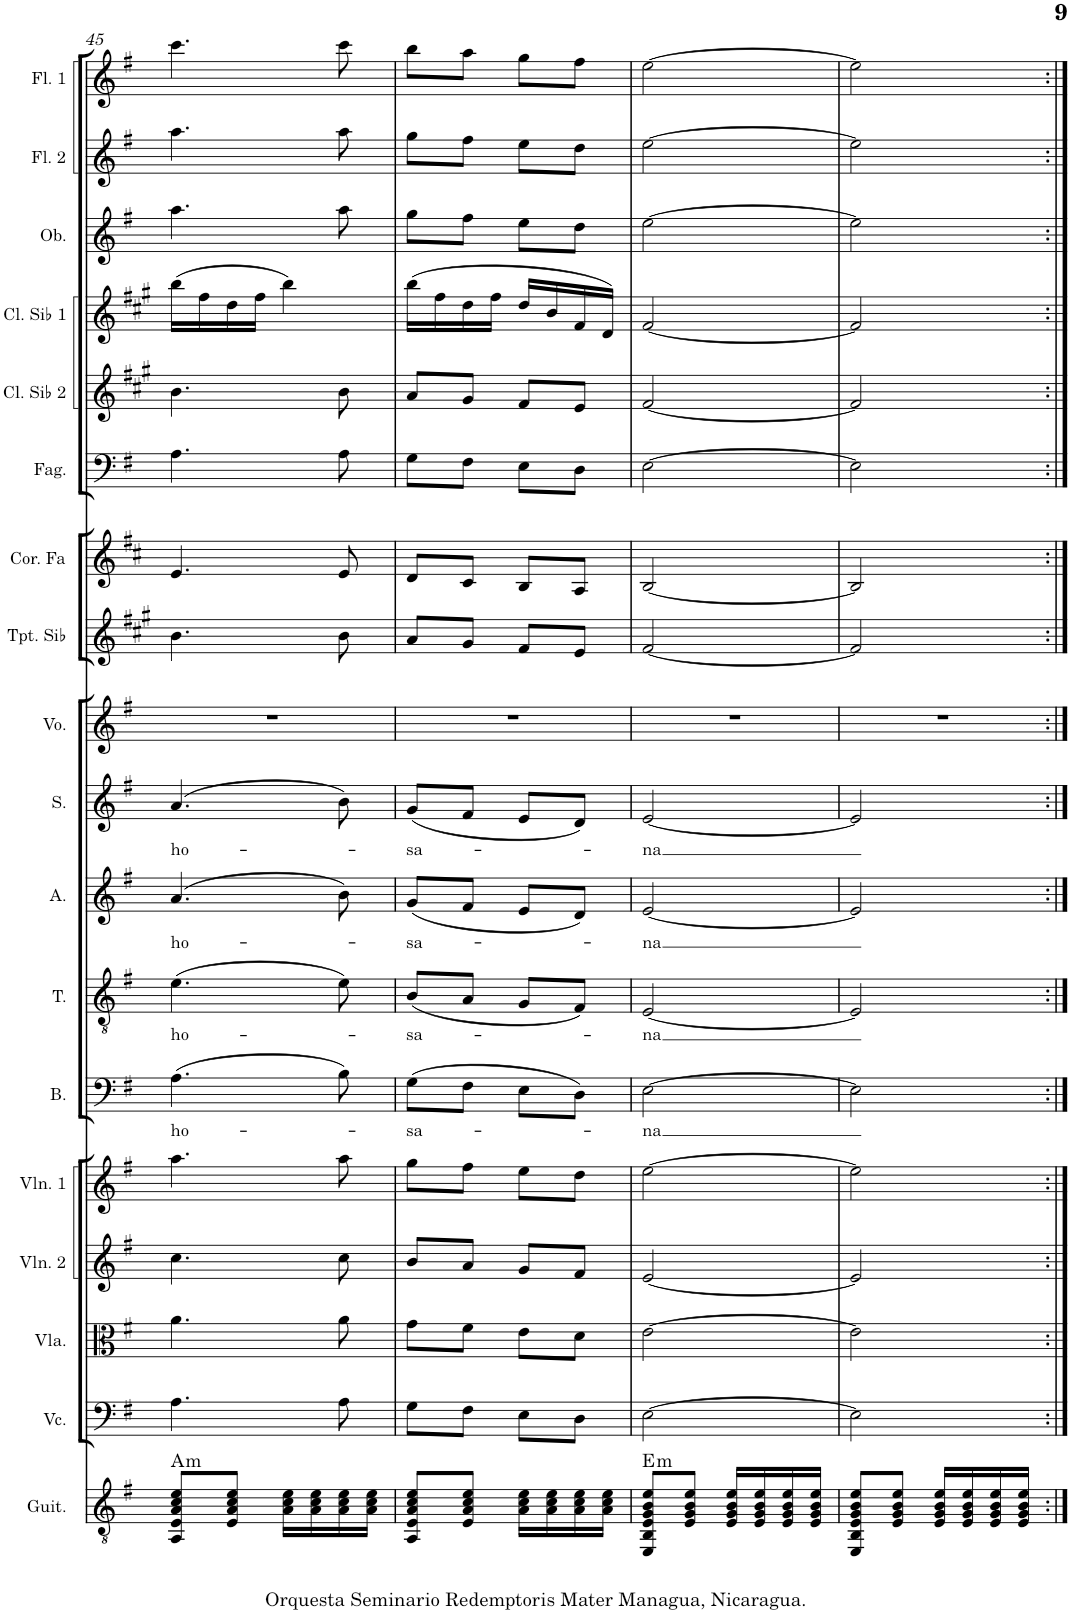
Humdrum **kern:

**kern	**harte	**kern	**kern	**kern	**kern	**kern	**text	**kern	**text	**kern	**text	**kern	**text	**kern	**kern	**kern	**kern	**kern	**kern	**kern	**kern	**kern
*part18	*part18	*part17	*part16	*part15	*part14	*part13	*part13	*part12	*part12	*part11	*part11	*part10	*part10	*part9	*part8	*part7	*part6	*part5	*part4	*part3	*part2	*part1
*staff18	*	*staff17	*staff16	*staff15	*staff14	*staff13	*staff13	*staff12	*staff12	*staff11	*staff11	*staff10	*staff10	*staff9	*staff8	*staff7	*staff6	*staff5	*staff4	*staff3	*staff2	*staff1
*I"Guitarra clásica	*	*I"Violonchelo	*I"Viola	*I"Violín 2	*I"Violín 1	*I"Bajo	*	*I"Tenor	*	*I"Alto	*	*I"Soprano	*	*I"Voz	*I"Trompeta en Sib	*I"Corno en Fa	*I"Fagot	*I"Clarinete en Sib 2	*I"Clarinete en Sib 1	*I"Oboe	*I"Flauta 2	*I"Flauta 1
*I'Guit.	*	*I'Vc.	*I'Vla.	*I'Vln. 2	*I'Vln. 1	*I'B.	*	*I'T.	*	*I'A.	*	*I'S.	*	*I'Vo.	*I'Tpt. Sib	*I'Cor. Fa	*I'Fag.	*I'Cl. Sib 2	*I'Cl. Sib 1	*I'Ob.	*I'Fl. 2	*I'Fl. 1
!!LO:PB:g=z
*clefGv2	*	*clefF4	*clefC3	*clefG2	*clefG2	*clefF4	*	*clefGv2	*	*clefG2	*	*clefG2	*	*clefG2	*clefG2	*clefG2	*clefF4	*clefG2	*clefG2	*clefG2	*clefG2	*clefG2
*	*	*	*	*	*	*	*	*	*	*	*	*	*	*	*Trd1c2	*Trd4c7	*	*Trd1c2	*Trd1c2	*	*	*
*k[f#]	*	*k[f#]	*k[f#]	*k[f#]	*k[f#]	*k[f#]	*	*k[f#]	*	*k[f#]	*	*k[f#]	*	*k[f#]	*k[f#c#g#]	*k[f#c#]	*k[f#]	*k[f#c#g#]	*k[f#c#g#]	*k[f#]	*k[f#]	*k[f#]
*M2/4	*	*M2/4	*M2/4	*M2/4	*M2/4	*M2/4	*	*M2/4	*	*M2/4	*	*M2/4	*	*M2/4	*M2/4	*M2/4	*M2/4	*M2/4	*M2/4	*M2/4	*M2/4	*M2/4
=45	=45	=45	=45	=45	=45	=45	=45	=45	=45	=45	=45	=45	=45	=45	=45	=45	=45	=45	=45	=45	=45	=45
!	!LO:H:kt=m	!	!	!	!	!	!LO:LY:b	!	!LO:LY:b	!	!LO:LY:b	!	!LO:LY:b	!	!	!	!	!	!	!	!	!
8AA/ 8E/ 8A/ 8c/ 8e/L	A:min	4.A\	4.a\	4.cc\	4.aa\	(4.A\	ho-	(4.e\	ho-	(4.a/	ho-	(4.a/	ho-	2r	4.b\	4.e/	4.A\	4.b\	(16bb\LL	4.aa\	4.aa\	4.ccc\
.	.	.	.	.	.	.	.	.	.	.	.	.	.	.	.	.	.	.	16ff#\	.	.	.
8E/ 8A/ 8c/ 8e/J	.	.	.	.	.	.	.	.	.	.	.	.	.	.	.	.	.	.	16dd\	.	.	.
.	.	.	.	.	.	.	.	.	.	.	.	.	.	.	.	.	.	.	16ff#\JJ	.	.	.
16A\ 16c\ 16e\LL	.	.	.	.	.	.	.	.	.	.	.	.	.	.	.	.	.	.	4bb\)	.	.	.
16A\ 16c\ 16e\	.	.	.	.	.	.	.	.	.	.	.	.	.	.	.	.	.	.	.	.	.	.
16A\ 16c\ 16e\	.	8A\	8a\	8cc\	8aa\	8B\)	.	8e\)	.	8b\)	.	8b\)	.	.	8b\	8e/	8A\	8b\	.	8aa\	8aa\	8ccc\
16A\ 16c\ 16e\JJ	.	.	.	.	.	.	.	.	.	.	.	.	.	.	.	.	.	.	.	.	.	.
=46	=46	=46	=46	=46	=46	=46	=46	=46	=46	=46	=46	=46	=46	=46	=46	=46	=46	=46	=46	=46	=46	=46
!	!	!	!	!	!	!	!LO:LY:b	!	!LO:LY:b	!	!LO:LY:b	!	!LO:LY:b	!	!	!	!	!	!	!	!	!
8AA/ 8E/ 8A/ 8c/ 8e/L	.	8G\L	8g\L	8b/L	8gg\L	(8G\L	-sa-	(8B/L	-sa-	(8g/L	-sa-	(8g/L	-sa-	2r	8a/L	8d/L	8G\L	8a/L	(16bb\LL	8gg\L	8gg\L	8bb\L
.	.	.	.	.	.	.	.	.	.	.	.	.	.	.	.	.	.	.	16ff#\	.	.	.
8E/ 8A/ 8c/ 8e/J	.	8F#\J	8f#\J	8a/J	8ff#\J	8F#\J	.	8A/J	.	8f#/J	.	8f#/J	.	.	8g#/J	8c#/J	8F#\J	8g#/J	16dd\	8ff#\J	8ff#\J	8aa\J
.	.	.	.	.	.	.	.	.	.	.	.	.	.	.	.	.	.	.	16ff#\JJ	.	.	.
16A\ 16c\ 16e\LL	.	8E\L	8e\L	8g/L	8ee\L	8E\L	.	8G/L	.	8e/L	.	8e/L	.	.	8f#/L	8B/L	8E\L	8f#/L	16dd/LL	8ee\L	8ee\L	8gg\L
16A\ 16c\ 16e\	.	.	.	.	.	.	.	.	.	.	.	.	.	.	.	.	.	.	16b/	.	.	.
16A\ 16c\ 16e\	.	8D\J	8d\J	8f#/J	8dd\J	8D\J)	.	8F#/J)	.	8d/J)	.	8d/J)	.	.	8e/J	8A/J	8D\J	8e/J	16f#/	8dd\J	8dd\J	8ff#\J
16A\ 16c\ 16e\JJ	.	.	.	.	.	.	.	.	.	.	.	.	.	.	.	.	.	.	16d/JJ)	.	.	.
=47	=47	=47	=47	=47	=47	=47	=47	=47	=47	=47	=47	=47	=47	=47	=47	=47	=47	=47	=47	=47	=47	=47
!	!LO:H:kt=m	!	!	!	!	!	!LO:LY:b	!	!LO:LY:b	!	!LO:LY:b	!	!LO:LY:b	!	!	!	!	!	!	!	!	!
8EE/ 8BB/ 8E/ 8G/ 8B/ 8e/L	E:min	[2E\	[2e\	[2e/	[2ee\	[2E\	-na	[2E/	-na	[2e/	-na	[2e/	-na	2r	[2f#/	[2B/	[2E\	[2f#/	[2f#/	[2ee\	[2ee\	[2ee\
8E/ 8G/ 8B/ 8e/J	.	.	.	.	.	.	.	.	.	.	.	.	.	.	.	.	.	.	.	.	.	.
16E/ 16G/ 16B/ 16e/LL	.	.	.	.	.	.	.	.	.	.	.	.	.	.	.	.	.	.	.	.	.	.
16E/ 16G/ 16B/ 16e/	.	.	.	.	.	.	.	.	.	.	.	.	.	.	.	.	.	.	.	.	.	.
16E/ 16G/ 16B/ 16e/	.	.	.	.	.	.	.	.	.	.	.	.	.	.	.	.	.	.	.	.	.	.
16E/ 16G/ 16B/ 16e/JJ	.	.	.	.	.	.	.	.	.	.	.	.	.	.	.	.	.	.	.	.	.	.
=48	=48	=48	=48	=48	=48	=48	=48	=48	=48	=48	=48	=48	=48	=48	=48	=48	=48	=48	=48	=48	=48	=48
8EE/ 8BB/ 8E/ 8G/ 8B/ 8e/L	.	2E\]	2e\]	2e/]	2ee\]	2E\]	.	2E/]	.	2e/]	.	2e/]	.	2r	2f#/]	2B/]	2E\]	2f#/]	2f#/]	2ee\]	2ee\]	2ee\]
8E/ 8G/ 8B/ 8e/J	.	.	.	.	.	.	.	.	.	.	.	.	.	.	.	.	.	.	.	.	.	.
16E/ 16G/ 16B/ 16e/LL	.	.	.	.	.	.	.	.	.	.	.	.	.	.	.	.	.	.	.	.	.	.
16E/ 16G/ 16B/ 16e/	.	.	.	.	.	.	.	.	.	.	.	.	.	.	.	.	.	.	.	.	.	.
16E/ 16G/ 16B/ 16e/	.	.	.	.	.	.	.	.	.	.	.	.	.	.	.	.	.	.	.	.	.	.
16E/ 16G/ 16B/ 16e/JJ	.	.	.	.	.	.	.	.	.	.	.	.	.	.	.	.	.	.	.	.	.	.
=:|!	=:|!	=:|!	=:|!	=:|!	=:|!	=:|!	=:|!	=:|!	=:|!	=:|!	=:|!	=:|!	=:|!	=:|!	=:|!	=:|!	=:|!	=:|!	=:|!	=:|!	=:|!	=:|!
*-	*-	*-	*-	*-	*-	*-	*-	*-	*-	*-	*-	*-	*-	*-	*-	*-	*-	*-	*-	*-	*-	*-
